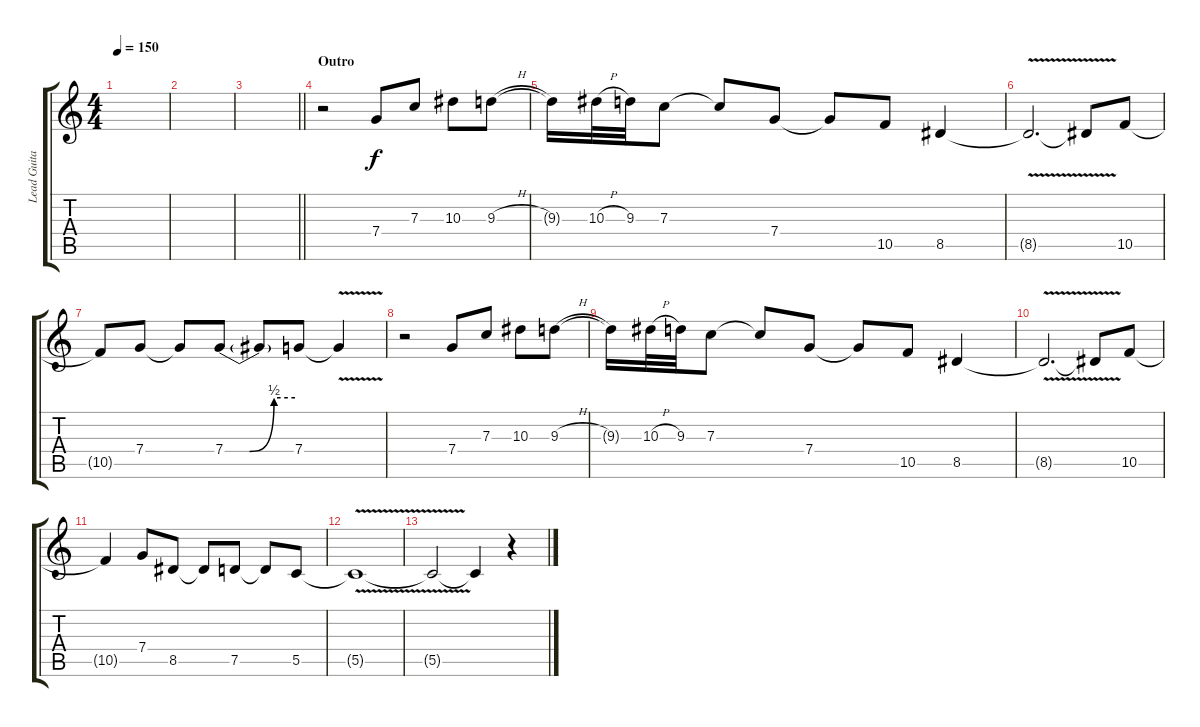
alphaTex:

\track ("Lead Guitar" "Lead Guita") {instrument overdrivenguitar}
\staff {score tabs}
\tuning (D4 A3 F3 C3 G2 C2) {hide}
\ts (4 4)
\tempo 150
\clef g2
\ks c
|
|
\barLineRight lightlight
|
\section ("" "Outro")
r.2 7.4.8 7.3.8 10.3.8 9.3{h}.8 |
9.3{t}.16 10.3{h}.32 9.3.32 7.3.8 7.3{t}.8 7.4.8 7.4{t}.8 10.5.8 8.5.4 |
8.5{v t}.2{d} 8.5{t}.8 10.5.8 |
10.5{t}.8 7.4.8 7.4{t}.8 7.4{be (custom 0 0 21 0 42 2 60 2)}.8 7.4{t}.8 7.4.8 7.4{v t}.4 |
r.2 7.4.8 7.3.8 10.3.8 9.3{h}.8 |
9.3{t}.16 10.3{h}.32 9.3.32 7.3.8 7.3{t}.8 7.4.8 7.4{t}.8 10.5.8 8.5.4 |
8.5{v t}.2{d} 8.5{t}.8 10.5.8 |
10.5{t}.4 7.4.8 8.5.8 8.5{t}.8 7.5.8 7.5{t}.8 5.5.8 |
5.5{v t}.1 |
5.5{t}.2 5.5{t}.4 r.4
